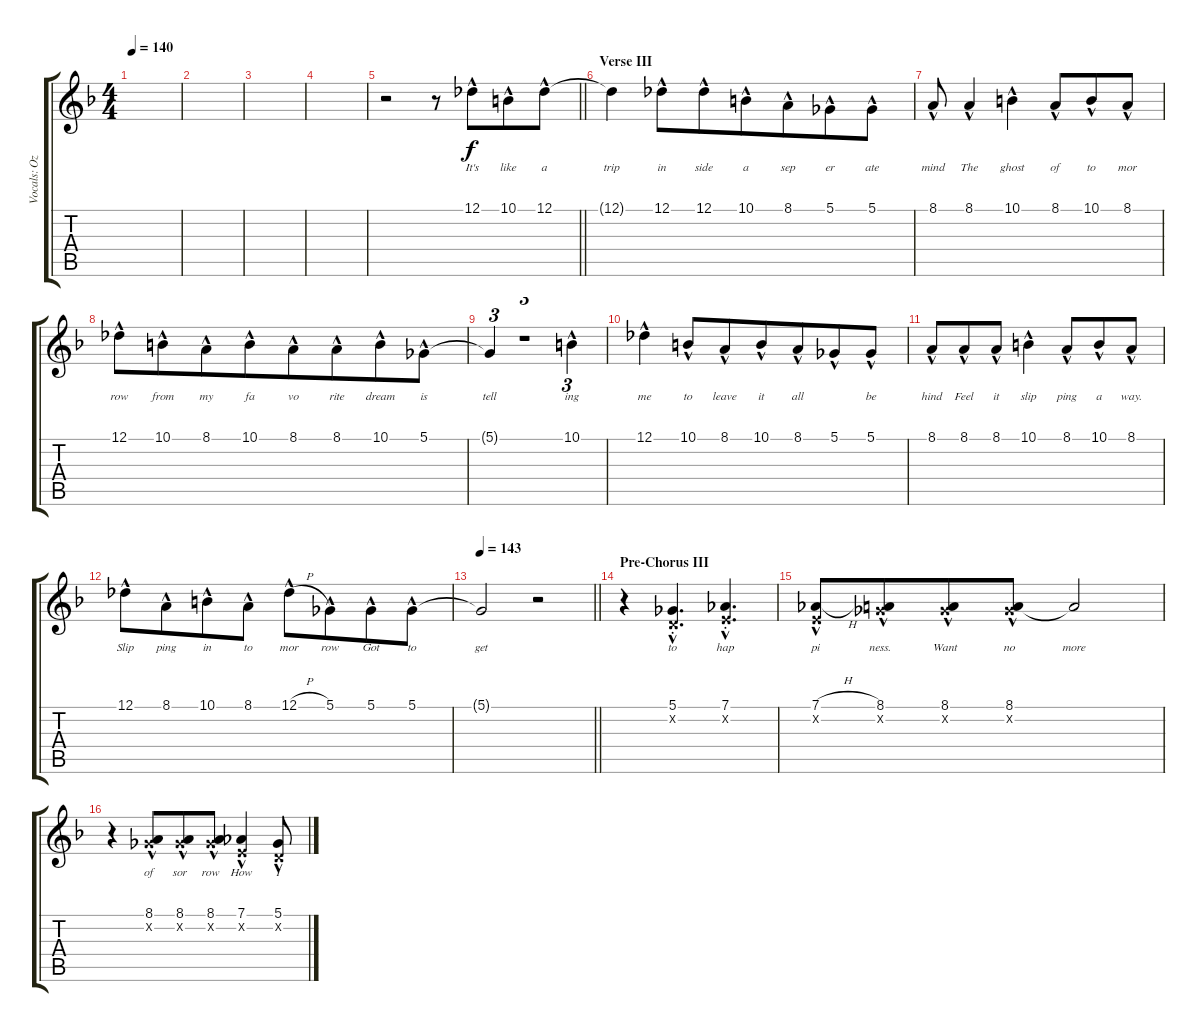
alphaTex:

\track ("Vocals: Ozzy" "Vocals: Oz") {instrument lead2sawtooth}
\staff {score tabs}
\tuning (Db4 Ab3 E3 B2 Gb2 Db2) {hide}
\ts (4 4)
\tempo 140
\clef g2
\ks f
|
|
|
|
\barLineRight lightlight
r.2 r.8 12.1{hac}.8{lyrics (0 "It's") lyrics (1 "") lyrics (2 "") lyrics (3 "") lyrics (4 "") beam merge} 10.1{hac}.8{lyrics (0 "like") lyrics (1 "") lyrics (2 "") lyrics (3 "") lyrics (4 "")} 12.1{hac}.8{lyrics (0 "a") lyrics (1 "") lyrics (2 "") lyrics (3 "") lyrics (4 "")} |
\section ("" "Verse III")
12.1{t}.4{lyrics (0 "trip") lyrics (1 "") lyrics (2 "") lyrics (3 "") lyrics (4 "")} 12.1{hac}.8{lyrics (0 "in") lyrics (1 "") lyrics (2 "") lyrics (3 "") lyrics (4 "")} 12.1{hac}.8{lyrics (0 "side") lyrics (1 "") lyrics (2 "") lyrics (3 "") lyrics (4 "") beam merge} 10.1{hac}.8{lyrics (0 "a") lyrics (1 "") lyrics (2 "") lyrics (3 "") lyrics (4 "")} 8.1{hac}.8{lyrics (0 "sep") lyrics (1 "") lyrics (2 "") lyrics (3 "") lyrics (4 "") beam merge} 5.1{hac}.8{lyrics (0 "er") lyrics (1 "") lyrics (2 "") lyrics (3 "") lyrics (4 "")} 5.1{hac}.8{lyrics (0 "ate") lyrics (1 "") lyrics (2 "") lyrics (3 "") lyrics (4 "")} |
8.1{hac}.8{lyrics (0 "mind") lyrics (1 "") lyrics (2 "") lyrics (3 "") lyrics (4 "")} 8.1{hac}.4{lyrics (0 "The") lyrics (1 "") lyrics (2 "") lyrics (3 "") lyrics (4 "")} 10.1{hac}.4{lyrics (0 "ghost") lyrics (1 "") lyrics (2 "") lyrics (3 "") lyrics (4 "")} 8.1{hac}.8{lyrics (0 "of") lyrics (1 "") lyrics (2 "") lyrics (3 "") lyrics (4 "") beam merge} 10.1{hac}.8{lyrics (0 "to") lyrics (1 "") lyrics (2 "") lyrics (3 "") lyrics (4 "")} 8.1{hac}.8{lyrics (0 "mor") lyrics (1 "") lyrics (2 "") lyrics (3 "") lyrics (4 "")} |
12.1{hac}.8{lyrics (0 "row") lyrics (1 "") lyrics (2 "") lyrics (3 "") lyrics (4 "")} 10.1{hac}.8{lyrics (0 "from") lyrics (1 "") lyrics (2 "") lyrics (3 "") lyrics (4 "") beam merge} 8.1{hac}.8{lyrics (0 "my") lyrics (1 "") lyrics (2 "") lyrics (3 "") lyrics (4 "")} 10.1{hac}.8{lyrics (0 "fa") lyrics (1 "") lyrics (2 "") lyrics (3 "") lyrics (4 "") beam merge} 8.1{hac}.8{lyrics (0 "vo") lyrics (1 "") lyrics (2 "") lyrics (3 "") lyrics (4 "")} 8.1{hac}.8{lyrics (0 "rite") lyrics (1 "") lyrics (2 "") lyrics (3 "") lyrics (4 "") beam merge} 10.1{hac}.8{lyrics (0 "dream") lyrics (1 "") lyrics (2 "") lyrics (3 "") lyrics (4 "")} 5.1{hac}.8{lyrics (0 "is") lyrics (1 "") lyrics (2 "") lyrics (3 "") lyrics (4 "")} |
5.1{t}.4{tu (3 2) lyrics (0 "tell") lyrics (1 "") lyrics (2 "") lyrics (3 "") lyrics (4 "")} r.1{tu (3 2)} 10.1{hac}.4{tu (3 2) lyrics (0 "ing") lyrics (1 "") lyrics (2 "") lyrics (3 "") lyrics (4 "")} |
12.1{hac}.4{lyrics (0 "me") lyrics (1 "") lyrics (2 "") lyrics (3 "") lyrics (4 "")} 10.1{hac}.8{lyrics (0 "to") lyrics (1 "") lyrics (2 "") lyrics (3 "") lyrics (4 "")} 8.1{hac}.8{lyrics (0 "leave") lyrics (1 "") lyrics (2 "") lyrics (3 "") lyrics (4 "") beam merge} 10.1{hac}.8{lyrics (0 "it") lyrics (1 "") lyrics (2 "") lyrics (3 "") lyrics (4 "")} 8.1{hac}.8{lyrics (0 "all") lyrics (1 "") lyrics (2 "") lyrics (3 "") lyrics (4 "") beam merge} 5.1{hac}.8{lyrics (0 "") lyrics (1 "") lyrics (2 "") lyrics (3 "") lyrics (4 "")} 5.1{hac}.8{lyrics (0 "be") lyrics (1 "") lyrics (2 "") lyrics (3 "") lyrics (4 "")} |
8.1{hac}.8{lyrics (0 "hind") lyrics (1 "") lyrics (2 "") lyrics (3 "") lyrics (4 "")} 8.1{hac}.8{lyrics (0 "Feel") lyrics (1 "") lyrics (2 "") lyrics (3 "") lyrics (4 "") beam merge} 8.1{hac}.8{lyrics (0 "it") lyrics (1 "") lyrics (2 "") lyrics (3 "") lyrics (4 "")} 10.1{hac}.4{lyrics (0 "slip") lyrics (1 "") lyrics (2 "") lyrics (3 "") lyrics (4 "")} 8.1{hac}.8{lyrics (0 "ping") lyrics (1 "") lyrics (2 "") lyrics (3 "") lyrics (4 "") beam merge} 10.1{hac}.8{lyrics (0 "a") lyrics (1 "") lyrics (2 "") lyrics (3 "") lyrics (4 "")} 8.1{hac}.8{lyrics (0 "way.") lyrics (1 "") lyrics (2 "") lyrics (3 "") lyrics (4 "")} |
12.1{hac}.8{lyrics (0 "Slip") lyrics (1 "") lyrics (2 "") lyrics (3 "") lyrics (4 "")} 8.1{hac}.8{lyrics (0 "ping") lyrics (1 "") lyrics (2 "") lyrics (3 "") lyrics (4 "") beam merge} 10.1{hac}.8{lyrics (0 "in") lyrics (1 "") lyrics (2 "") lyrics (3 "") lyrics (4 "")} 8.1{hac}.8{lyrics (0 "to") lyrics (1 "") lyrics (2 "") lyrics (3 "") lyrics (4 "") beam split} 12.1{h hac}.8{lyrics (0 "mor") lyrics (1 "") lyrics (2 "") lyrics (3 "") lyrics (4 "")} 5.1{hac}.8{lyrics (0 "row") lyrics (1 "") lyrics (2 "") lyrics (3 "") lyrics (4 "") beam merge} 5.1{hac}.8{lyrics (0 "Got") lyrics (1 "") lyrics (2 "") lyrics (3 "") lyrics (4 "")} 5.1{hac}.8{lyrics (0 "to") lyrics (1 "") lyrics (2 "") lyrics (3 "") lyrics (4 "")} |
\tempo 143
\barLineRight lightlight
5.1{t}.2{lyrics (0 "get") lyrics (1 "") lyrics (2 "") lyrics (3 "") lyrics (4 "")} r.2 |
\section ("" "Pre-Chorus III")
r.4 (5.1{hac st} 6.2{hac x}).4{d lyrics (0 "to") lyrics (1 "") lyrics (2 "") lyrics (3 "") lyrics (4 "")} (7.1{hac st} 8.2{hac x}).4{d lyrics (0 "hap") lyrics (1 "") lyrics (2 "") lyrics (3 "") lyrics (4 "")} |
(7.1{h hac} 8.2{x}).8{lyrics (0 "pi") lyrics (1 "") lyrics (2 "") lyrics (3 "") lyrics (4 "")} (8.1{hac} 10.2{x}).8{lyrics (0 "ness.") lyrics (1 "") lyrics (2 "") lyrics (3 "") lyrics (4 "") beam merge} (8.1{hac} 10.2{x}).8{lyrics (0 "Want") lyrics (1 "") lyrics (2 "") lyrics (3 "") lyrics (4 "")} (8.1{hac} 10.2{x}).8{lyrics (0 "no") lyrics (1 "") lyrics (2 "") lyrics (3 "") lyrics (4 "")} 8.1{t}.2{lyrics (0 "more") lyrics (1 "") lyrics (2 "") lyrics (3 "") lyrics (4 "")} |
r.4 (8.1{hac} 10.2{x}).8{lyrics (0 "of") lyrics (1 "") lyrics (2 "") lyrics (3 "") lyrics (4 "")} (8.1{hac} 10.2{x}).8{lyrics (0 "sor") lyrics (1 "") lyrics (2 "") lyrics (3 "") lyrics (4 "") beam merge} (8.1{hac} 10.2{x}).8{lyrics (0 "row") lyrics (1 "") lyrics (2 "") lyrics (3 "") lyrics (4 "")} (7.1{hac} 8.2{x}).4{lyrics (0 "How") lyrics (1 "") lyrics (2 "") lyrics (3 "") lyrics (4 "")} (5.1{hac} 6.2{x}).8{lyrics (0 "I") lyrics (1 "") lyrics (2 "") lyrics (3 "") lyrics (4 "")}
